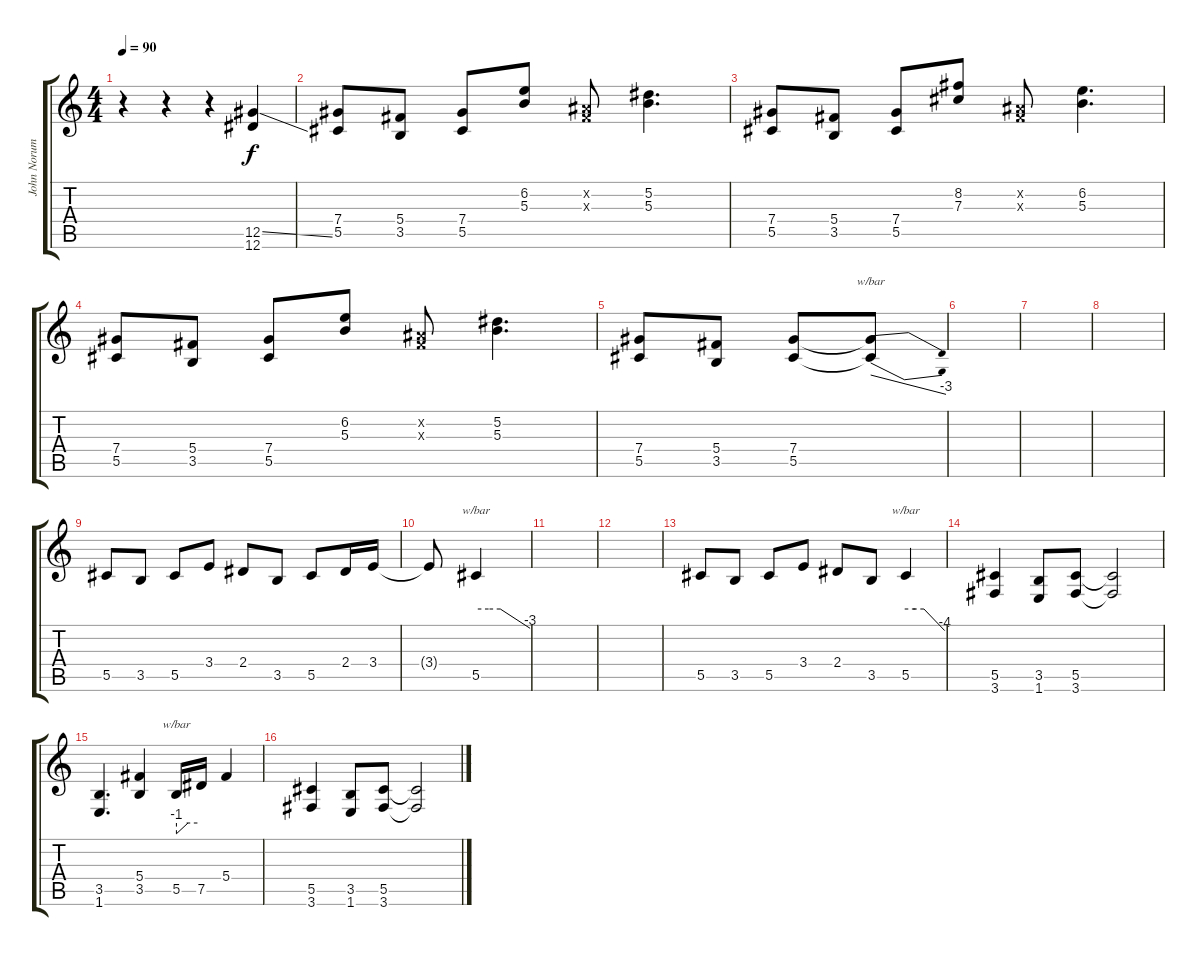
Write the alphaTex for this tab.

\track ("John Norum" "John Norum") {instrument distortionguitar}
\staff {score tabs}
\tuning (Eb4 Bb3 Gb3 Db3 Ab2 Eb2) {hide}
\ts (4 4)
\tempo 90
\clef g2
\ks c
r.4{dy f instrument distortionguitar} r.4 r.4 (12.5{ss} 12.6).4 |
(7.4 5.5).8 (5.4 3.5).8 (7.4 5.5).8 (6.2 5.3).8 (0.2{x} 0.3{x}).8 (5.2 5.3).4{d} |
(7.4 5.5).8 (5.4 3.5).8 (7.4 5.5).8 (8.2 7.3).8 (0.2{x} 0.3{x}).8 (6.2 5.3).4{d} |
(7.4 5.5).8 (5.4 3.5).8 (7.4 5.5).8 (6.2 5.3).8 (0.2{x} 0.3{x}).8 (5.2 5.3).4{d} |
(7.4 5.5).8 (5.4 3.5).8 (7.4 5.5).8 (7.4{t} 5.5{t}).8{tbe (dive default 0 0 60 -12)} |
|
|
|
5.5.8 3.5.8 5.5.8 3.4.8 2.4.8 3.5.8 5.5.8 2.4.16 3.4.16 |
3.4{t}.8 5.5.4{tbe (custom default 0 0 14 0 27 0 60 -12)} |
|
|
5.5.8 3.5.8 5.5.8 3.4.8 2.4.8 3.5.8 5.5.4{tbe (custom default 0 0 15 0 28 0 60 -16)} |
(5.5 3.6).4 (3.5 1.6).8 (5.5 3.6).8 (5.5{t} 3.6{t}).2 |
(3.5 1.6).4{d} (5.4 3.5).4 5.5.16{tbe (custom default 0 -4 33 0 60 0)} 7.5.16 5.4.4 |
(5.5 3.6).4 (3.5 1.6).8 (5.5 3.6).8 (5.5{t} 3.6{t}).2
